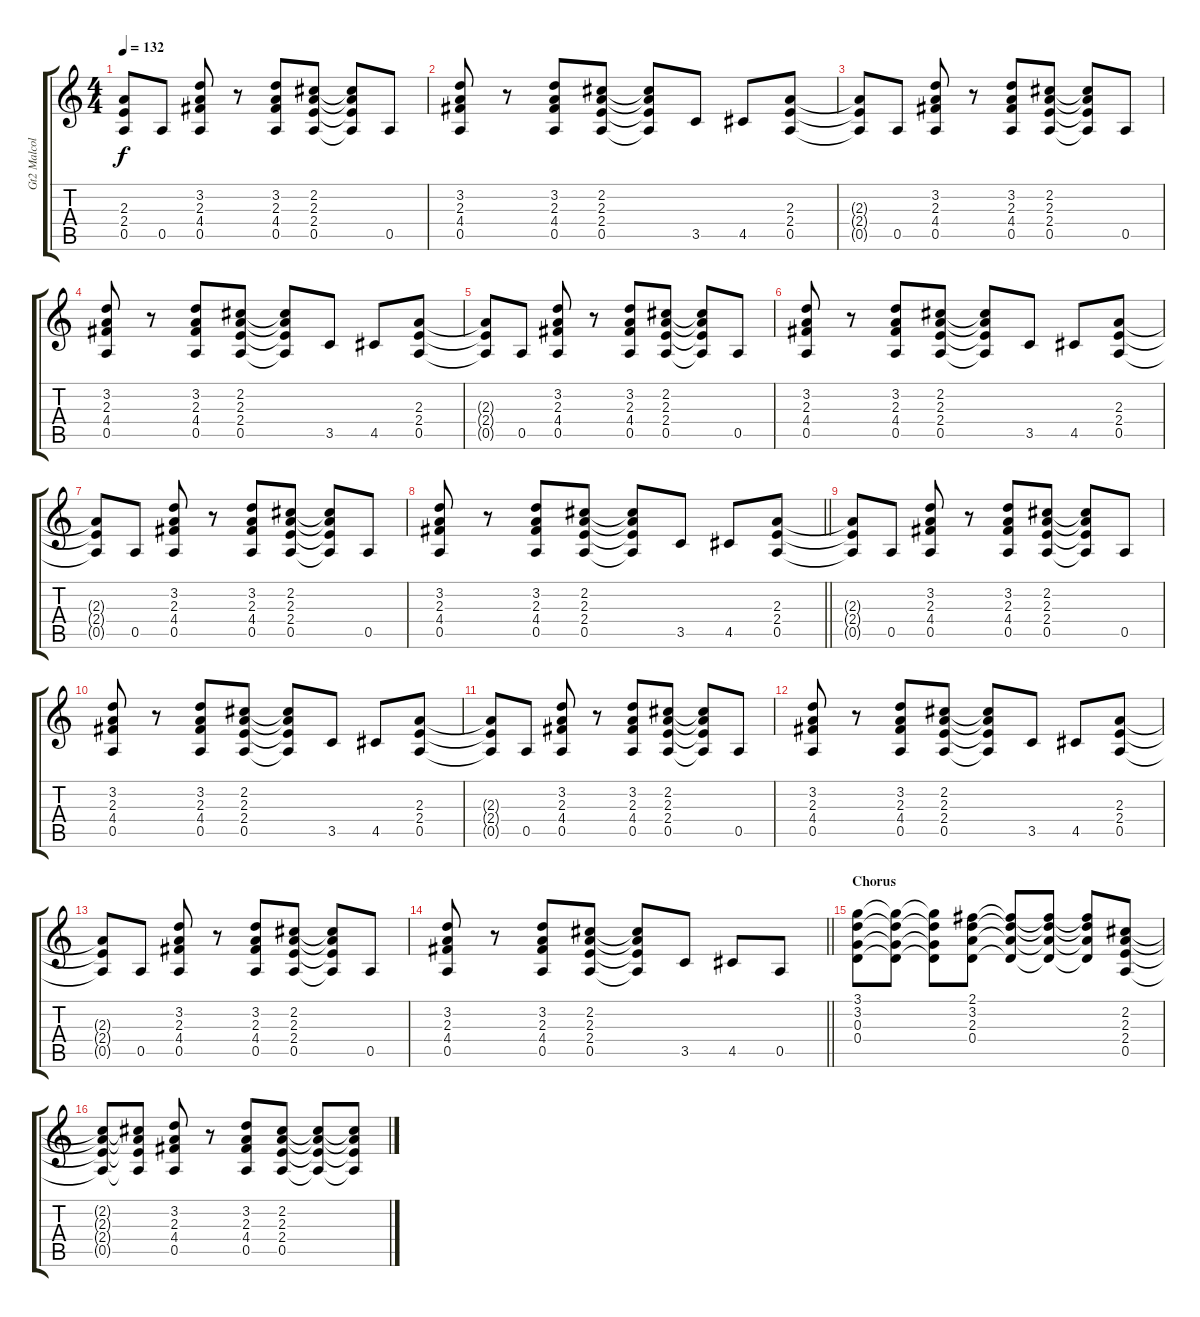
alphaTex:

\track ("Gt2 Malcolm" "Gt2 Malcol") {instrument overdrivenguitar}
\staff {score tabs}
\tuning (E4 B3 G3 D3 A2 E2) {hide}
\ts (4 4)
\tempo 132
\clef g2
\ks c
(2.3{t} 2.4{t} 0.5{t}).8{dy f} 0.5.8 (3.2 2.3 4.4 0.5).8 r.8 (3.2 2.3 4.4 0.5).8 (2.2 2.3 2.4 0.5).8 (2.2{t} 2.3{t} 2.4{t} 0.5{t}).8 0.5.8 |
(3.2 2.3 4.4 0.5).8 r.8 (3.2 2.3 4.4 0.5).8 (2.2 2.3 2.4 0.5).8 (2.2{t} 2.3{t} 2.4{t} 0.5{t}).8 3.5.8 4.5.8 (2.3 2.4 0.5).8 |
(2.3{t} 2.4{t} 0.5{t}).8 0.5.8 (3.2 2.3 4.4 0.5).8 r.8 (3.2 2.3 4.4 0.5).8 (2.2 2.3 2.4 0.5).8 (2.2{t} 2.3{t} 2.4{t} 0.5{t}).8 0.5.8 |
(3.2 2.3 4.4 0.5).8 r.8 (3.2 2.3 4.4 0.5).8 (2.2 2.3 2.4 0.5).8 (2.2{t} 2.3{t} 2.4{t} 0.5{t}).8 3.5.8 4.5.8 (2.3 2.4 0.5).8 |
(2.3{t} 2.4{t} 0.5{t}).8 0.5.8 (3.2 2.3 4.4 0.5).8 r.8 (3.2 2.3 4.4 0.5).8 (2.2 2.3 2.4 0.5).8 (2.2{t} 2.3{t} 2.4{t} 0.5{t}).8 0.5.8 |
(3.2 2.3 4.4 0.5).8 r.8 (3.2 2.3 4.4 0.5).8 (2.2 2.3 2.4 0.5).8 (2.2{t} 2.3{t} 2.4{t} 0.5{t}).8 3.5.8 4.5.8 (2.3 2.4 0.5).8 |
(2.3{t} 2.4{t} 0.5{t}).8 0.5.8 (3.2 2.3 4.4 0.5).8 r.8 (3.2 2.3 4.4 0.5).8 (2.2 2.3 2.4 0.5).8 (2.2{t} 2.3{t} 2.4{t} 0.5{t}).8 0.5.8 |
\barLineRight lightlight
(3.2 2.3 4.4 0.5).8 r.8 (3.2 2.3 4.4 0.5).8 (2.2 2.3 2.4 0.5).8 (2.2{t} 2.3{t} 2.4{t} 0.5{t}).8 3.5.8 4.5.8 (2.3 2.4 0.5).8 |
(2.3{t} 2.4{t} 0.5{t}).8 0.5.8 (3.2 2.3 4.4 0.5).8 r.8 (3.2 2.3 4.4 0.5).8 (2.2 2.3 2.4 0.5).8 (2.2{t} 2.3{t} 2.4{t} 0.5{t}).8 0.5.8 |
(3.2 2.3 4.4 0.5).8 r.8 (3.2 2.3 4.4 0.5).8 (2.2 2.3 2.4 0.5).8 (2.2{t} 2.3{t} 2.4{t} 0.5{t}).8 3.5.8 4.5.8 (2.3 2.4 0.5).8 |
(2.3{t} 2.4{t} 0.5{t}).8 0.5.8 (3.2 2.3 4.4 0.5).8 r.8 (3.2 2.3 4.4 0.5).8 (2.2 2.3 2.4 0.5).8 (2.2{t} 2.3{t} 2.4{t} 0.5{t}).8 0.5.8 |
(3.2 2.3 4.4 0.5).8 r.8 (3.2 2.3 4.4 0.5).8 (2.2 2.3 2.4 0.5).8 (2.2{t} 2.3{t} 2.4{t} 0.5{t}).8 3.5.8 4.5.8 (2.3 2.4 0.5).8 |
(2.3{t} 2.4{t} 0.5{t}).8 0.5.8 (3.2 2.3 4.4 0.5).8 r.8 (3.2 2.3 4.4 0.5).8 (2.2 2.3 2.4 0.5).8 (2.2{t} 2.3{t} 2.4{t} 0.5{t}).8 0.5.8 |
\barLineRight lightlight
(3.2 2.3 4.4 0.5).8 r.8 (3.2 2.3 4.4 0.5).8 (2.2 2.3 2.4 0.5).8 (2.2{t} 2.3{t} 2.4{t} 0.5{t}).8 3.5.8 4.5.8 0.5.8 |
\section ("" "Chorus")
(3.1 3.2 0.3 0.4).8 (3.1{t} 3.2{t} 0.3{t} 0.4{t}).8 (3.1{t} 3.2{t} 0.3{t} 0.4{t}).8 (2.1 3.2 2.3 0.4).8 (2.1{t} 3.2{t} 2.3{t} 0.4{t}).8 (2.1{t} 3.2{t} 2.3{t} 0.4{t}).8 (2.1{t} 3.2{t} 2.3{t} 0.4{t}).8 (2.2 2.3 2.4 0.5).8 |
(2.2{t} 2.3{t} 2.4{t} 0.5{t}).8 (2.2{t} 2.3{t} 2.4{t} 0.5{t}).8 (3.2 2.3 4.4 0.5).8 r.8 (3.2 2.3 4.4 0.5).8 (2.2 2.3 2.4 0.5).8 (2.2{t} 2.3{t} 2.4{t} 0.5{t}).8 (2.2{t} 2.3{t} 2.4{t} 0.5{t}).8
